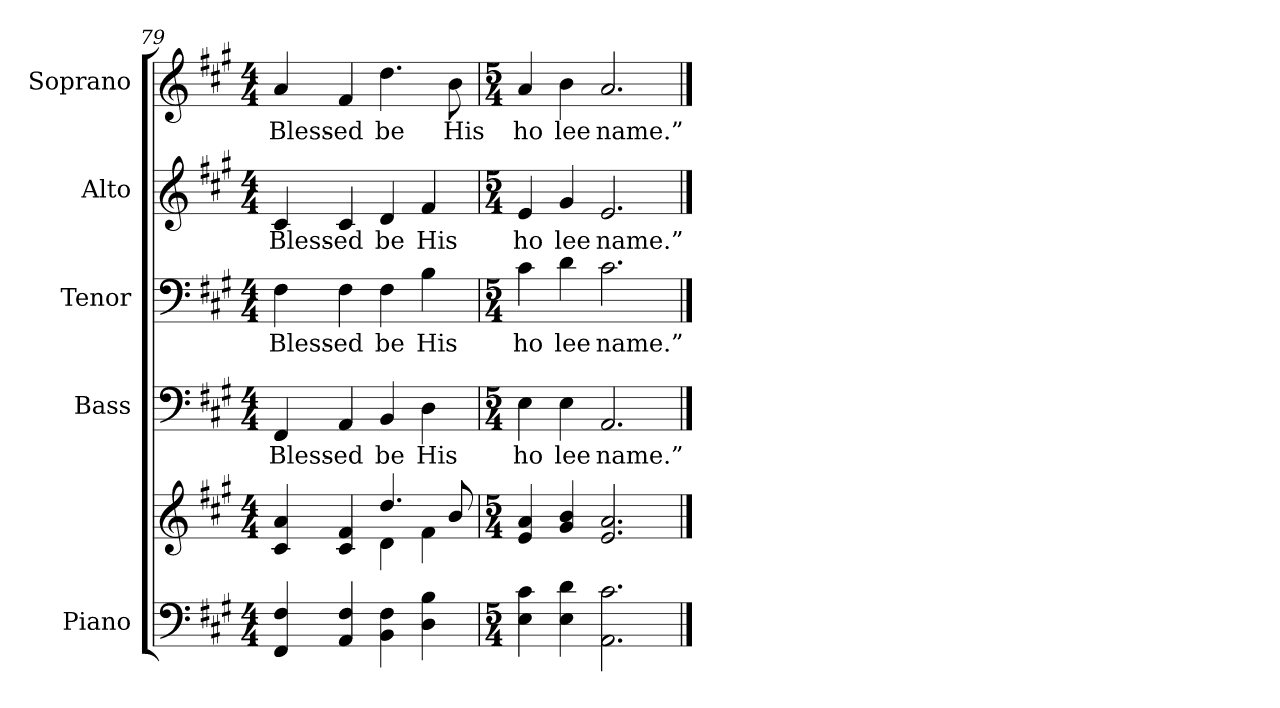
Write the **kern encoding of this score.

**kern	**kern	**kern	**text	**kern	**text	**kern	**text	**kern	**text
*part5	*part5	*part4	*part4	*part3	*part3	*part2	*part2	*part1	*part1
*staff6	*staff5	*staff4	*staff4	*staff3	*staff3	*staff2	*staff2	*staff1	*staff1
*I"Piano	*	*I"Bass	*	*I"Tenor	*	*I"Alto	*	*I"Soprano	*
*I'Pno.	*	*I'B.	*	*I'T.	*	*I'A.	*	*I'S.	*
!!LO:PB:g=z
*clefF4	*clefG2	*clefF4	*	*clefF4	*	*clefG2	*	*clefG2	*
*k[f#c#g#]	*k[f#c#g#]	*k[f#c#g#]	*	*k[f#c#g#]	*	*k[f#c#g#]	*	*k[f#c#g#]	*
*A:	*A:	*A:	*	*A:	*	*A:	*	*A:	*
*M4/4	*M4/4	*M4/4	*	*M4/4	*	*M4/4	*	*M4/4	*
=79	=79	=79	=79	=79	=79	=79	=79	=79	=79
*	*^	*	*	*	*	*	*	*	*
!	!	!	!	!LO:LY:b:color=#000000	!	!	!	!	!	!
!	!	!	!	!	!	!LO:LY:b:color=#000000	!	!	!	!
!	!	!	!	!	!	!	!	!LO:LY:b:color=#000000	!	!
!	!	!	!	!	!	!	!	!	!	!LO:LY:b:color=#000000
4FF#i/ 4F#i	4c#i/ 4ai	2ryy	4FF#i/	Bless-	4F#i\	Bless-	4c#i/	Bless-	4ai/	Bless-
!	!	!	!	!LO:LY:b:color=#000000	!	!	!	!	!	!
!	!	!	!	!	!	!LO:LY:b:color=#000000	!	!	!	!
!	!	!	!	!	!	!	!	!LO:LY:b:color=#000000	!	!
!	!	!	!	!	!	!	!	!	!	!LO:LY:b:color=#000000
4AAi/ 4F#i	4c#i/ 4f#i	.	4AAi/	-ed	4F#i\	-ed	4c#i/	-ed	4f#i/	-ed
!	!	!	!	!LO:LY:b:color=#000000	!	!	!	!	!	!
!	!	!	!	!	!	!LO:LY:b:color=#000000	!	!	!	!
!	!	!	!	!	!	!	!	!LO:LY:b:color=#000000	!	!
!	!	!	!	!	!	!	!	!	!	!LO:LY:b:color=#000000
4BBi\ 4F#i	4.ddi/	4di\	4BBi/	be	4F#i\	be	4di/	be	4.ddi\	be
!	!	!	!	!LO:LY:b:color=#000000	!	!	!	!	!	!
!	!	!	!	!	!	!LO:LY:b:color=#000000	!	!	!	!
!	!	!	!	!	!	!	!	!LO:LY:b:color=#000000	!	!
4Di\ 4Bi	.	4f#i\	4Di\	His	4Bi\	His	4f#i/	His	.	.
!	!	!	!	!	!	!	!	!	!	!LO:LY:b:color=#000000
.	8bi/	.	.	.	.	.	.	.	8bi\	His
*	*v	*v	*	*	*	*	*	*	*	*
=80	=80	=80	=80	=80	=80	=80	=80	=80	=80
*M5/4	*M5/4	*M5/4	*	*M5/4	*	*M5/4	*	*M5/4	*
!	!	!	!LO:LY:b:color=#000000	!	!	!	!	!	!
!	!	!	!	!	!LO:LY:b:color=#000000	!	!	!	!
!	!	!	!	!	!	!	!LO:LY:b:color=#000000	!	!
!	!	!	!	!	!	!	!	!	!LO:LY:b:color=#000000
4Ei\ 4c#i	4ei/ 4ai	4Ei\	ho	4c#i\	ho	4ei/	ho	4ai/	ho
!	!	!	!LO:LY:b:color=#000000	!	!	!	!	!	!
!	!	!	!	!	!LO:LY:b:color=#000000	!	!	!	!
!	!	!	!	!	!	!	!LO:LY:b:color=#000000	!	!
!	!	!	!	!	!	!	!	!	!LO:LY:b:color=#000000
4Ei\ 4di	4g#i/ 4bi	4Ei\	lee	4di\	lee	4g#i/	lee	4bi\	lee
!	!	!	!LO:LY:b:color=#000000	!	!	!	!	!	!
!	!	!	!	!	!LO:LY:b:color=#000000	!	!	!	!
!	!	!	!	!	!	!	!LO:LY:b:color=#000000	!	!
!	!	!	!	!	!	!	!	!	!LO:LY:b:color=#000000
2.AAi\ 2.c#i	2.ei/ 2.ai	2.AAi/	name.”	2.c#i\	name.”	2.ei/	name.”	2.ai/	name.”
==	==	==	==	==	==	==	==	==	==
*-	*-	*-	*-	*-	*-	*-	*-	*-	*-
